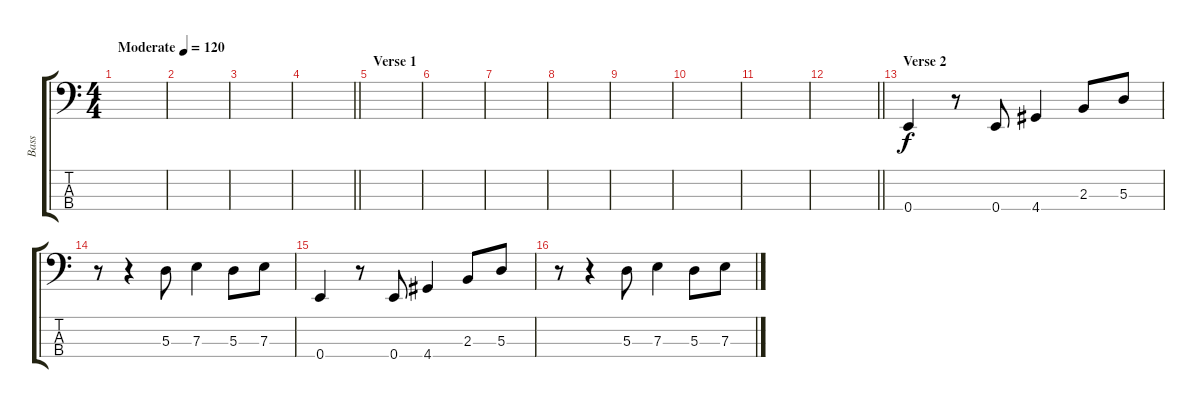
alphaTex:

\track ("Bass" "Bass") {instrument electricbassfinger}
\staff {score tabs}
\tuning (G2 D2 A1 E1) {hide}
\ts (4 4)
\tempo (120 "Moderate")
\clef f4
\ks c
|
|
|
\barLineRight lightlight
|
\section ("" "Verse 1")
|
|
|
|
|
|
|
\barLineRight lightlight
|
\section ("" "Verse 2")
0.4.4 r.8 0.4.8 4.4.4 2.3.8 5.3.8 |
r.8 r.4 5.3.8 7.3.4 5.3.8 7.3.8 |
0.4.4 r.8 0.4.8 4.4.4 2.3.8 5.3.8 |
r.8 r.4 5.3.8 7.3.4 5.3.8 7.3.8
